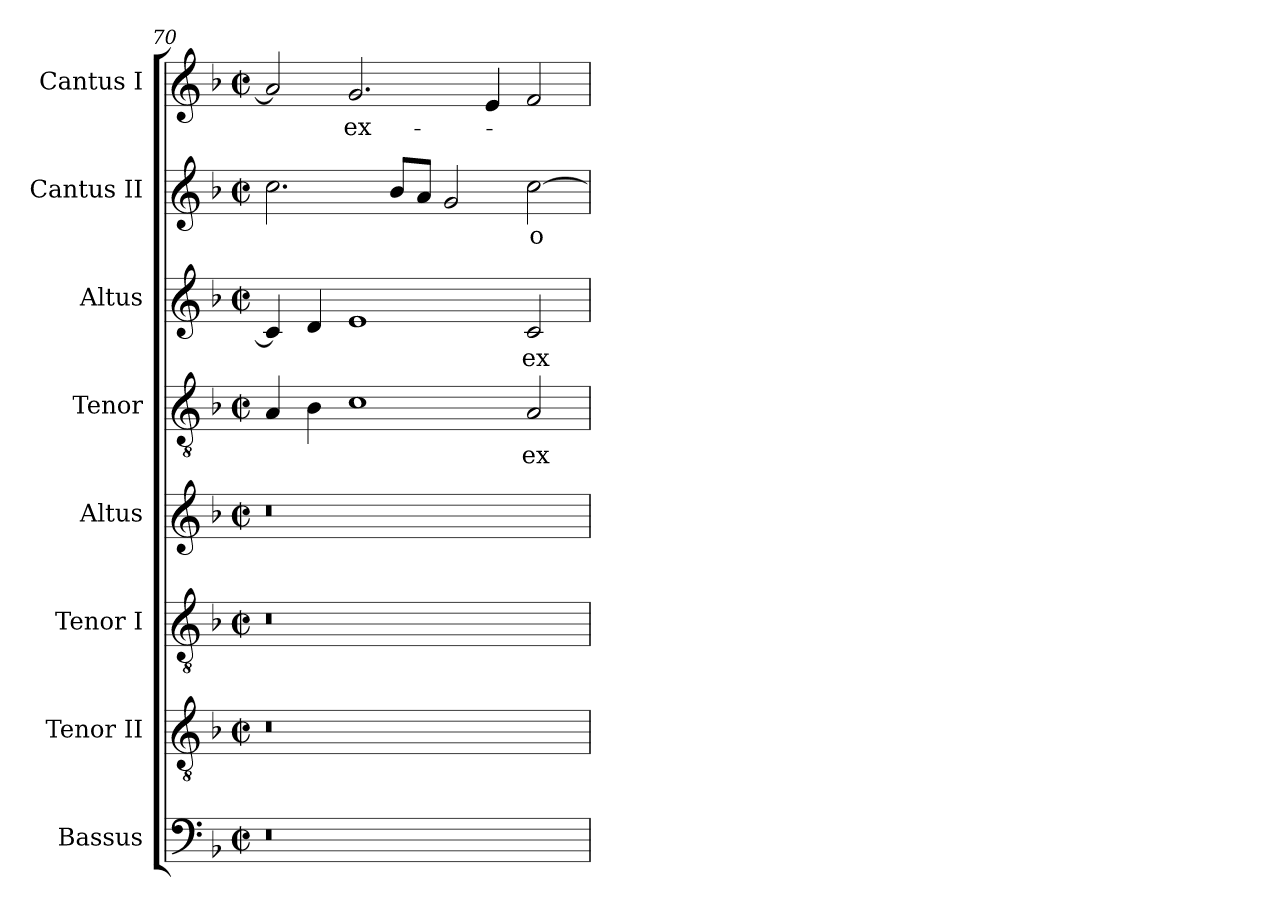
**kern	**kern	**kern	**kern	**kern	**text	**kern	**text	**kern	**text	**kern	**text
*part8	*part7	*part6	*part5	*part4	*part4	*part3	*part3	*part2	*part2	*part1	*part1
*staff8	*staff7	*staff6	*staff5	*staff4	*staff4	*staff3	*staff3	*staff2	*staff2	*staff1	*staff1
*I"Bassus	*I"Tenor II	*I"Tenor I	*I"Altus	*I"Tenor	*	*I"Altus	*	*I"Cantus II	*	*I"Cantus I	*
*clefF4	*clefGv2	*clefGv2	*clefG2	*clefGv2	*	*clefG2	*	*clefG2	*	*clefG2	*
*k[b-]	*k[b-]	*k[b-]	*k[b-]	*k[b-]	*	*k[b-]	*	*k[b-]	*	*k[b-]	*
*F:	*F:	*F:	*F:	*F:	*	*F:	*	*F:	*	*F:	*
*M2/2	*M2/2	*M2/2	*M2/2	*M2/2	*	*M2/2	*	*M2/2	*	*M2/2	*
*met(c|)	*met(c|)	*met(c|)	*met(c|)	*met(c|)	*	*met(c|)	*	*met(c|)	*	*met(c|)	*
=70	=70	=70	=70	=70	=70	=70	=70	=70	=70	=70	=70
0r	0r	0r	0r	4A/	.	4c/]	.	2.cc\	.	2a/]	.
.	.	.	.	4B-\	.	4d/	.	.	.	.	.
!	!	!	!	!	!	!	!	!	!	!	!LO:LY:b:cj
.	.	.	.	1c	.	1e	.	.	.	2.g/	ex-
.	.	.	.	.	.	.	.	8b-/L	.	.	.
.	.	.	.	.	.	.	.	8a/J	.	.	.
.	.	.	.	.	.	.	.	2g/	.	.	.
.	.	.	.	.	.	.	.	.	.	4e/	.
!	!	!	!	!	!LO:LY:b:cj	!	!LO:LY:b:cj	!	!LO:LY:b:cj	!	!
.	.	.	.	2A/	ex	2c/	ex	[<2cc\	-o-	2f/	.
=	=	=	=	=	=	=	=	=	=	=	=
*-	*-	*-	*-	*-	*-	*-	*-	*-	*-	*-	*-
